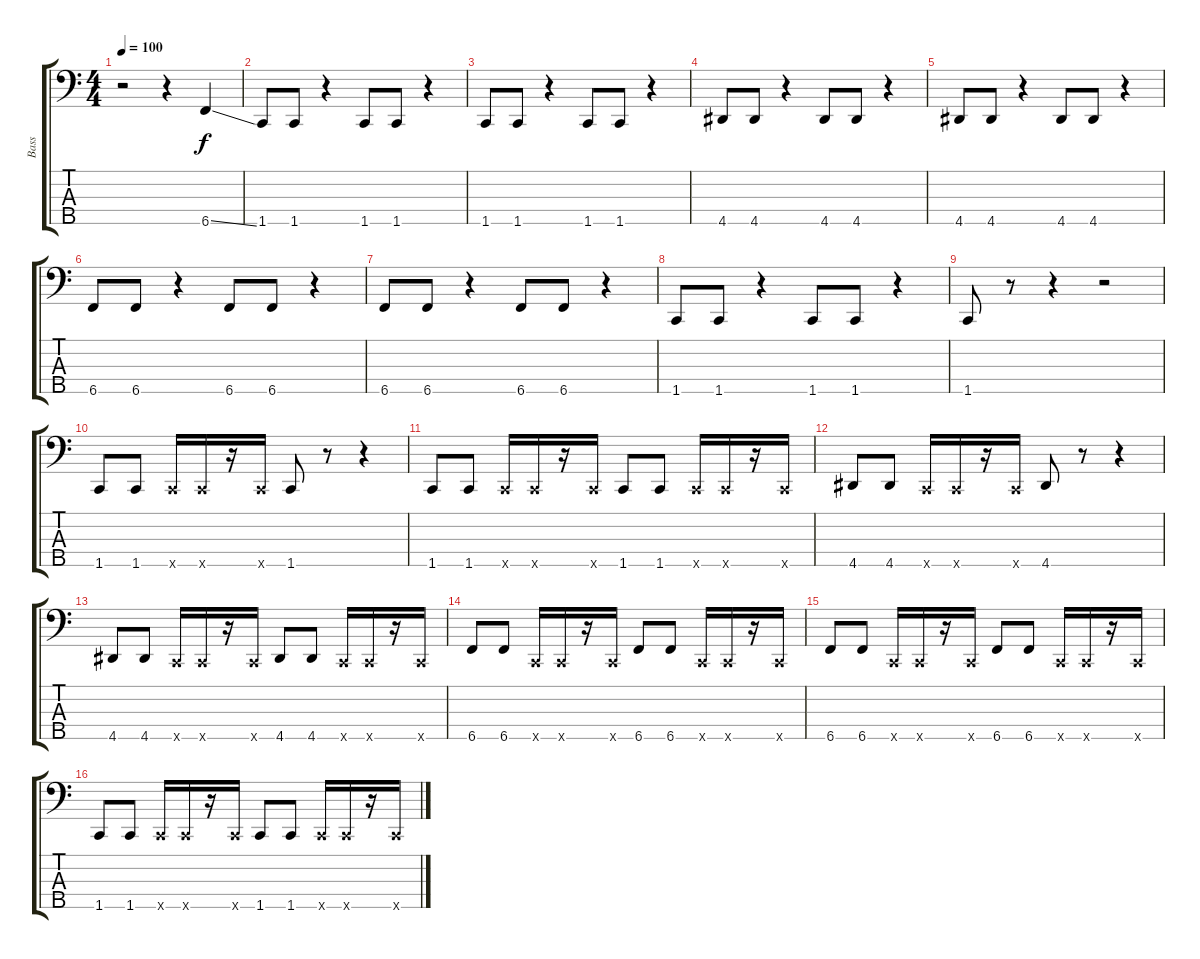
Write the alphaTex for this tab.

\track ("Bass" "Bass") {instrument electricbassfinger}
\staff {score tabs}
\tuning (G2 D2 A1 E1 B0) {hide}
\ts (4 4)
\tempo 100
\clef f4
\ks c
r.2{dy f instrument electricbassfinger} r.4 6.5{ss}.4 |
1.5.8 1.5.8 r.4 1.5.8 1.5.8 r.4 |
1.5.8 1.5.8 r.4 1.5.8 1.5.8 r.4 |
4.5.8 4.5.8 r.4 4.5.8 4.5.8 r.4 |
4.5.8 4.5.8 r.4 4.5.8 4.5.8 r.4 |
6.5.8 6.5.8 r.4 6.5.8 6.5.8 r.4 |
6.5.8 6.5.8 r.4 6.5.8 6.5.8 r.4 |
1.5.8 1.5.8 r.4 1.5.8 1.5.8 r.4 |
1.5.8 r.8 r.4 r.2 |
1.5.8 1.5.8 1.5{x}.16 1.5{x}.16 r.16 1.5{x}.16 1.5.8 r.8 r.4 |
1.5.8 1.5.8 1.5{x}.16 1.5{x}.16 r.16 1.5{x}.16 1.5.8 1.5.8 1.5{x}.16 1.5{x}.16 r.16 1.5{x}.16 |
4.5.8 4.5.8 1.5{x}.16 1.5{x}.16 r.16 1.5{x}.16 4.5.8 r.8 r.4 |
4.5.8 4.5.8 1.5{x}.16 1.5{x}.16 r.16 1.5{x}.16 4.5.8 4.5.8 1.5{x}.16 1.5{x}.16 r.16 1.5{x}.16 |
6.5.8 6.5.8 1.5{x}.16 1.5{x}.16 r.16 1.5{x}.16 6.5.8 6.5.8 1.5{x}.16 1.5{x}.16 r.16 1.5{x}.16 |
6.5.8 6.5.8 1.5{x}.16 1.5{x}.16 r.16 1.5{x}.16 6.5.8 6.5.8 1.5{x}.16 1.5{x}.16 r.16 1.5{x}.16 |
1.5.8 1.5.8 1.5{x}.16 1.5{x}.16 r.16 1.5{x}.16 1.5.8 1.5.8 1.5{x}.16 1.5{x}.16 r.16 1.5{x}.16
